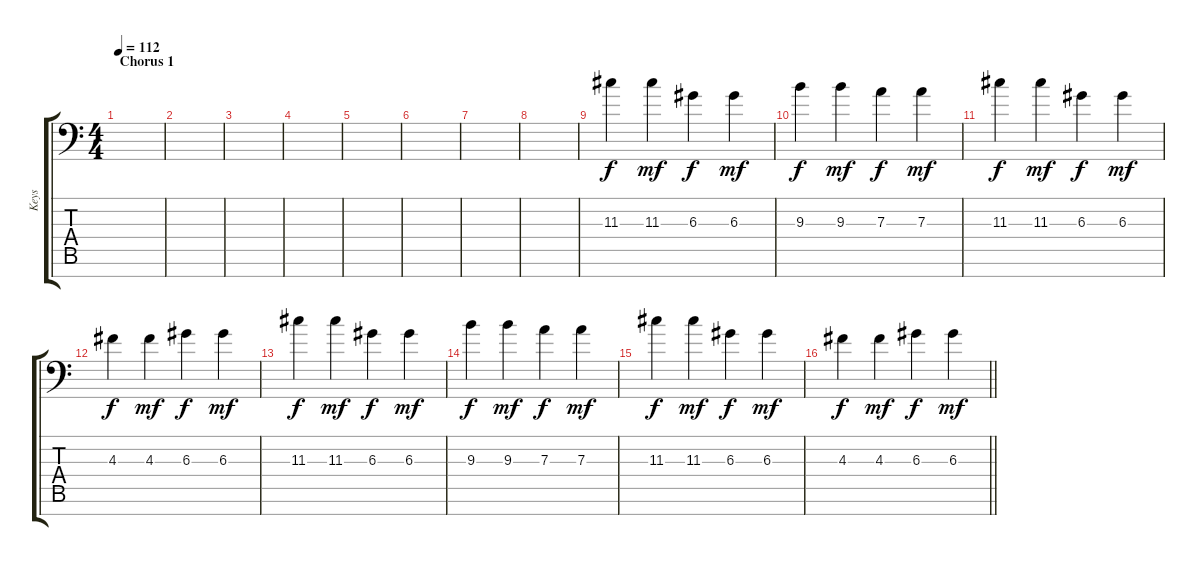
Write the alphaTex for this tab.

\track ("Keys" "Keys") {instrument fx5brightness}
\staff {score tabs}
\tuning (D6 D5 D4 D3 D2 D1 D0) {hide}
\ts (4 4)
\section ("" "Chorus 1")
\tempo 112
\clef f4
\ks c
|
|
|
|
|
|
|
|
11.3.4{dy f volume 11} 11.3.4{dy mf} 6.3.4{dy f} 6.3.4{dy mf} |
9.3.4{dy f} 9.3.4{dy mf} 7.3.4{dy f} 7.3.4{dy mf} |
11.3.4{dy f} 11.3.4{dy mf} 6.3.4{dy f} 6.3.4{dy mf} |
4.3.4{dy f} 4.3.4{dy mf} 6.3.4{dy f} 6.3.4{dy mf} |
11.3.4{dy f} 11.3.4{dy mf} 6.3.4{dy f} 6.3.4{dy mf} |
9.3.4{dy f} 9.3.4{dy mf} 7.3.4{dy f} 7.3.4{dy mf} |
11.3.4{dy f} 11.3.4{dy mf} 6.3.4{dy f} 6.3.4{dy mf} |
\barLineRight lightlight
4.3.4{dy f} 4.3.4{dy mf} 6.3.4{dy f} 6.3.4{dy mf}
